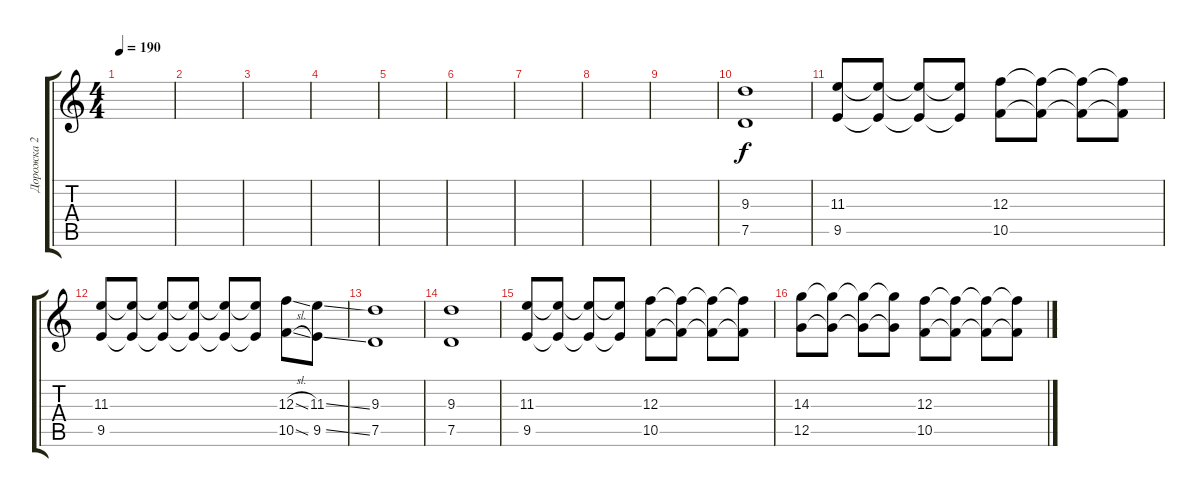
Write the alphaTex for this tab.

\track ("Дорожка 2" "Дорожка 2") {instrument distortionguitar}
\staff {score tabs}
\tuning (D4 A3 F3 C3 G2 D2) {hide}
\ts (4 4)
\tempo 190
\clef g2
\ks c
|
|
|
|
|
|
|
|
|
(9.3 7.5).1 |
(11.3 9.5).8 (11.3{t} 9.5{t}).8 (11.3{t} 9.5{t}).8 (11.3{t} 9.5{t}).8 (12.3 10.5).8 (12.3{t} 10.5{t}).8 (12.3{t} 10.5{t}).8 (12.3{t} 10.5{t}).8 |
(11.3 9.5).8 (11.3{t} 9.5{t}).8 (11.3{t} 9.5{t}).8 (11.3{t} 9.5{t}).8 (11.3{t} 9.5{t}).8 (11.3{t} 9.5{t}).8 (12.3{sl} 10.5{sl}).8 (11.3{ss} 9.5{ss}).8 |
(9.3 7.5).1 |
(9.3 7.5).1 |
(11.3 9.5).8 (11.3{t} 9.5{t}).8 (11.3{t} 9.5{t}).8 (11.3{t} 9.5{t}).8 (12.3 10.5).8 (12.3{t} 10.5{t}).8 (12.3{t} 10.5{t}).8 (12.3{t} 10.5{t}).8 |
(14.3 12.5).8 (14.3{t} 12.5{t}).8 (14.3{t} 12.5{t}).8 (14.3{t} 12.5{t}).8 (12.3 10.5).8 (12.3{t} 10.5{t}).8 (12.3{t} 10.5{t}).8 (12.3{t} 10.5{t}).8
